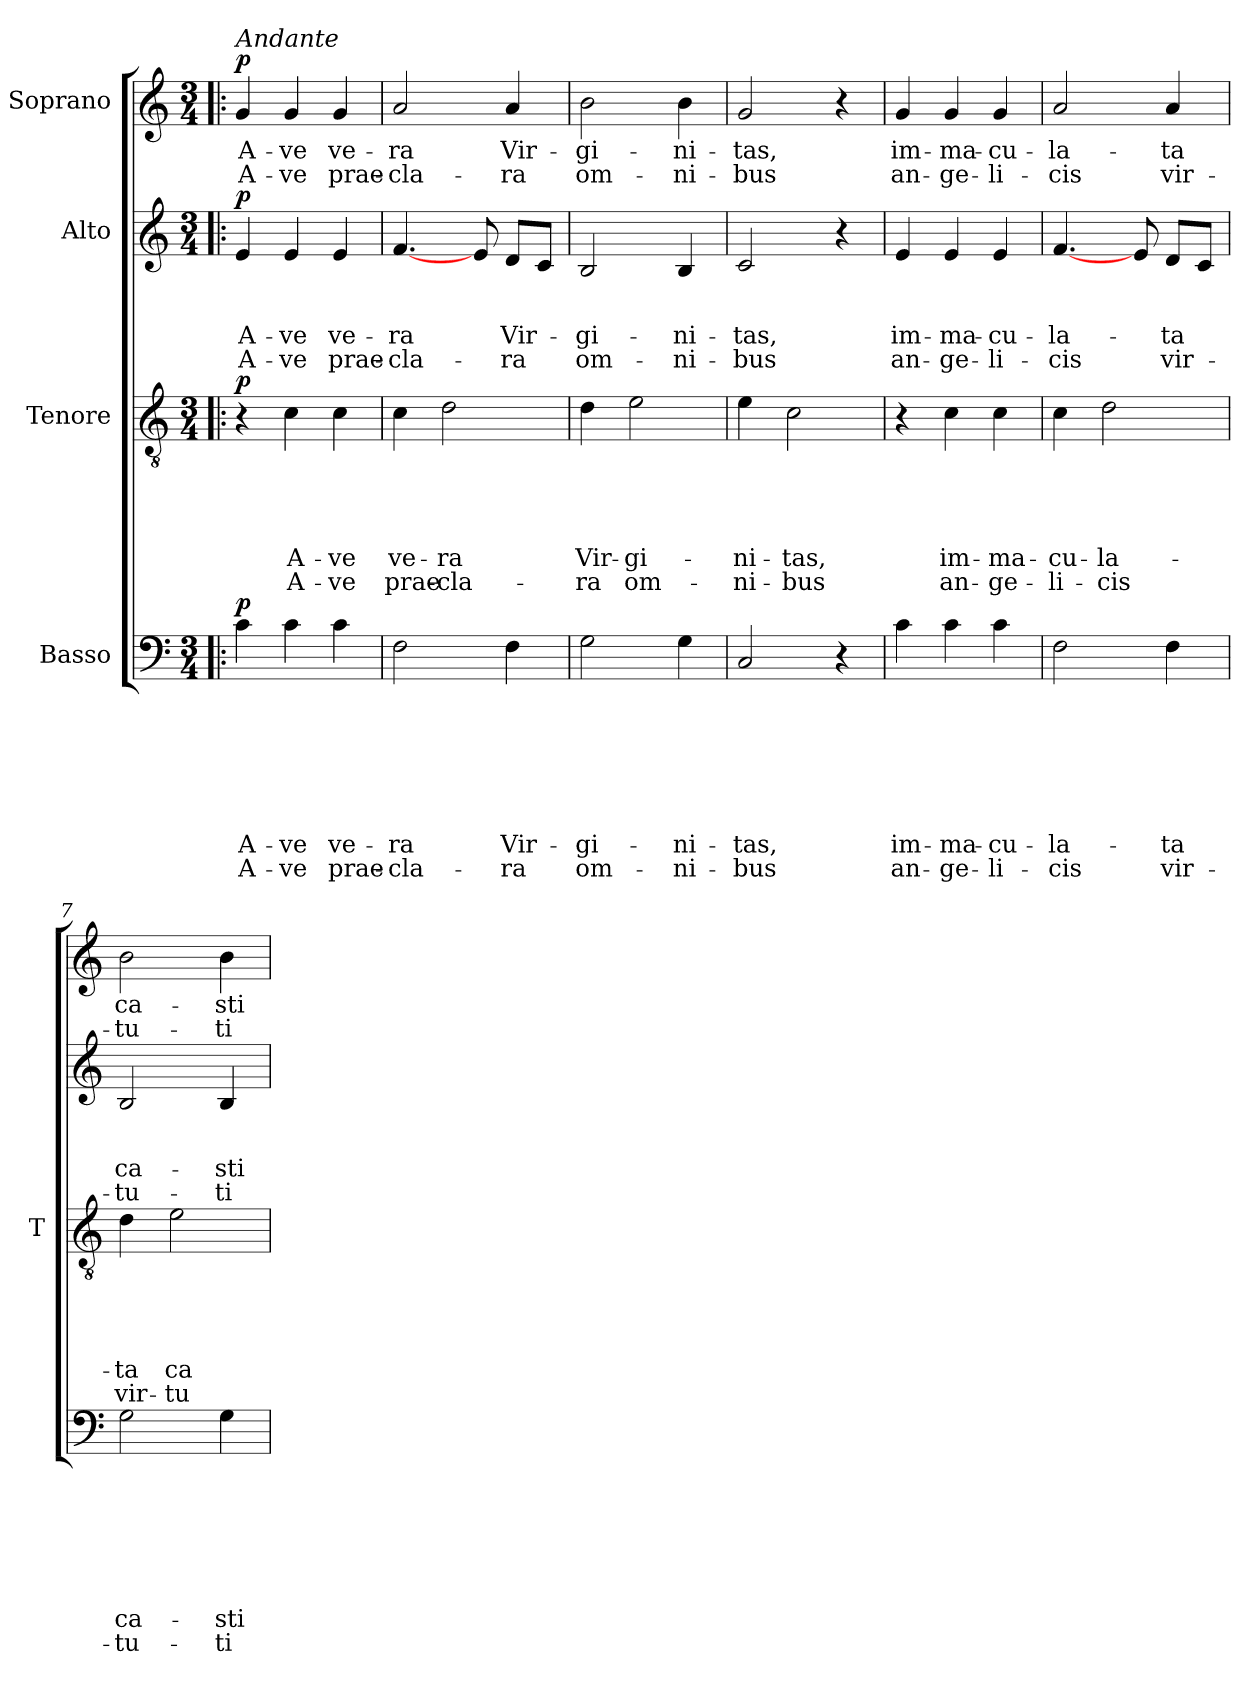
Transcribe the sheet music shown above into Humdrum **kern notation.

**kern	**text	**text	**text	**text	**text	**text	**text	**text	**dynam	**kern	**text	**text	**text	**text	**text	**text	**dynam	**kern	**text	**text	**text	**text	**dynam	**kern	**text	**text	**dynam
*part4	*part4	*part4	*part4	*part4	*part4	*part4	*part4	*part4	*part4	*part3	*part3	*part3	*part3	*part3	*part3	*part3	*part3	*part2	*part2	*part2	*part2	*part2	*part2	*part1	*part1	*part1	*part1
*staff4	*staff4	*staff4	*staff4	*staff4	*staff4	*staff4	*staff4	*staff4	*staff4	*staff3	*staff3	*staff3	*staff3	*staff3	*staff3	*staff3	*staff3	*staff2	*staff2	*staff2	*staff2	*staff2	*staff2	*staff1	*staff1	*staff1	*staff1
*I"Basso	*	*	*	*	*	*	*	*	*	*I"Tenore	*	*	*	*	*	*	*	*I"Alto	*	*	*	*	*	*I"Soprano	*	*	*
*	*	*	*	*	*	*	*	*	*	*I'T	*	*	*	*	*	*	*	*	*	*	*	*	*	*	*	*	*
*clefF4	*	*	*	*	*	*	*	*	*	*clefGv2	*	*	*	*	*	*	*	*clefG2	*	*	*	*	*	*clefG2	*	*	*
*k[]	*	*	*	*	*	*	*	*	*	*k[]	*	*	*	*	*	*	*	*k[]	*	*	*	*	*	*k[]	*	*	*
*C:	*	*	*	*	*	*	*	*	*	*C:	*	*	*	*	*	*	*	*C:	*	*	*	*	*	*C:	*	*	*
*M3/4	*	*	*	*	*	*	*	*	*	*M3/4	*	*	*	*	*	*	*	*M3/4	*	*	*	*	*	*M3/4	*	*	*
=1!|:	=1!|:	=1!|:	=1!|:	=1!|:	=1!|:	=1!|:	=1!|:	=1!|:	=1!|:	=1!|:	=1!|:	=1!|:	=1!|:	=1!|:	=1!|:	=1!|:	=1!|:	=1!|:	=1!|:	=1!|:	=1!|:	=1!|:	=1!|:	=1!|:	=1!|:	=1!|:	=1!|:
!	!	!	!	!	!	!	!	!	!	!	!	!	!	!	!	!	!	!	!	!	!	!	!	!LO:TX:a:i:t=Andante	!	!	!
!	!	!	!	!	!	!	!	!	!LO:DY:a	!	!	!	!	!	!	!	!LO:DY:a	!	!	!	!	!	!LO:DY:a	!	!	!	!LO:DY:a
4c\	.	.	.	.	.	.	A-	A-	p	4r	.	.	.	.	.	.	p	4e/	.	.	A-	A-	p	4g/	A-	A-	p
4c\	.	.	.	.	.	.	-ve	-ve	.	4c\	.	.	.	.	A-	A-	.	4e/	.	.	-ve	-ve	.	4g/	-ve	-ve	.
4c\	.	.	.	.	.	.	ve-	prae-	.	4c\	.	.	.	.	-ve	-ve	.	4e/	.	.	ve-	prae-	.	4g/	ve-	prae-	.
=2	=2	=2	=2	=2	=2	=2	=2	=2	=2	=2	=2	=2	=2	=2	=2	=2	=2	=2	=2	=2	=2	=2	=2	=2	=2	=2	=2
2F\	.	.	.	.	.	.	-ra	-cla-	.	4c\	.	.	.	.	ve-	prae-	.	[4.f/	.	.	-ra	-cla-	.	2a/	-ra	-cla-	.
.	.	.	.	.	.	.	.	.	.	2d\	.	.	.	.	-ra	-cla-	.	.	.	.	.	.	.	.	.	.	.
.	.	.	.	.	.	.	.	.	.	.	.	.	.	.	.	.	.	8e/	.	.	.	.	.	.	.	.	.
4F\	.	.	.	.	.	.	Vir-	-ra	.	.	.	.	.	.	.	.	.	8d/L	.	.	Vir-	-ra	.	4a/	Vir-	-ra	.
.	.	.	.	.	.	.	.	.	.	.	.	.	.	.	.	.	.	8c/J	.	.	.	.	.	.	.	.	.
=3	=3	=3	=3	=3	=3	=3	=3	=3	=3	=3	=3	=3	=3	=3	=3	=3	=3	=3	=3	=3	=3	=3	=3	=3	=3	=3	=3
2G\	.	.	.	.	.	.	-gi-	om-	.	4d\	.	.	.	.	Vir-	-ra	.	2B/	.	.	-gi-	om-	.	2b\	-gi-	om-	.
.	.	.	.	.	.	.	.	.	.	2e\	.	.	.	.	-gi-	om-	.	.	.	.	.	.	.	.	.	.	.
4G\	.	.	.	.	.	.	-ni-	-ni-	.	.	.	.	.	.	.	.	.	4B/	.	.	-ni-	-ni-	.	4b\	-ni-	-ni-	.
=4	=4	=4	=4	=4	=4	=4	=4	=4	=4	=4	=4	=4	=4	=4	=4	=4	=4	=4	=4	=4	=4	=4	=4	=4	=4	=4	=4
2C/	.	.	.	.	.	.	-tas,	-bus	.	4e\	.	.	.	.	-ni-	-ni-	.	2c/	.	.	-tas,	-bus	.	2g/	-tas,	-bus	.
.	.	.	.	.	.	.	.	.	.	2c\	.	.	.	.	-tas,	-bus	.	.	.	.	.	.	.	.	.	.	.
4r	.	.	.	.	.	.	.	.	.	.	.	.	.	.	.	.	.	4r	.	.	.	.	.	4r	.	.	.
=5	=5	=5	=5	=5	=5	=5	=5	=5	=5	=5	=5	=5	=5	=5	=5	=5	=5	=5	=5	=5	=5	=5	=5	=5	=5	=5	=5
4c\	.	.	.	.	.	.	im-	an-	.	4r	.	.	.	.	.	.	.	4e/	.	.	im-	an-	.	4g/	im-	an-	.
4c\	.	.	.	.	.	.	-ma-	-ge-	.	4c\	.	.	.	.	im-	an-	.	4e/	.	.	-ma-	-ge-	.	4g/	-ma-	-ge-	.
4c\	.	.	.	.	.	.	-cu-	-li-	.	4c\	.	.	.	.	-ma-	-ge-	.	4e/	.	.	-cu-	-li-	.	4g/	-cu-	-li-	.
!!LO:LB:g=z
=6	=6	=6	=6	=6	=6	=6	=6	=6	=6	=6	=6	=6	=6	=6	=6	=6	=6	=6	=6	=6	=6	=6	=6	=6	=6	=6	=6
2F\	.	.	.	.	.	.	-la-	-cis	.	4c\	.	.	.	.	-cu-	-li-	.	[4.f/	.	.	-la-	-cis	.	2a/	-la-	-cis	.
.	.	.	.	.	.	.	.	.	.	2d\	.	.	.	.	-la-	-cis	.	.	.	.	.	.	.	.	.	.	.
.	.	.	.	.	.	.	.	.	.	.	.	.	.	.	.	.	.	8e/	.	.	.	.	.	.	.	.	.
4F\	.	.	.	.	.	.	-ta	vir-	.	.	.	.	.	.	.	.	.	8d/L	.	.	-ta	vir-	.	4a/	-ta	vir-	.
.	.	.	.	.	.	.	.	.	.	.	.	.	.	.	.	.	.	8c/J	.	.	.	.	.	.	.	.	.
=7	=7	=7	=7	=7	=7	=7	=7	=7	=7	=7	=7	=7	=7	=7	=7	=7	=7	=7	=7	=7	=7	=7	=7	=7	=7	=7	=7
2G\	.	.	.	.	.	.	ca-	-tu-	.	4d\	.	.	.	.	-ta	vir-	.	2B/	.	.	ca-	-tu-	.	2b\	ca-	-tu-	.
.	.	.	.	.	.	.	.	.	.	2e\	.	.	.	.	ca-	-tu-	.	.	.	.	.	.	.	.	.	.	.
4G\	.	.	.	.	.	.	-sti-	-ti-	.	.	.	.	.	.	.	.	.	4B/	.	.	-sti-	-ti-	.	4b\	-sti-	-ti-	.
=	=	=	=	=	=	=	=	=	=	=	=	=	=	=	=	=	=	=	=	=	=	=	=	=	=	=	=
*-	*-	*-	*-	*-	*-	*-	*-	*-	*-	*-	*-	*-	*-	*-	*-	*-	*-	*-	*-	*-	*-	*-	*-	*-	*-	*-	*-
